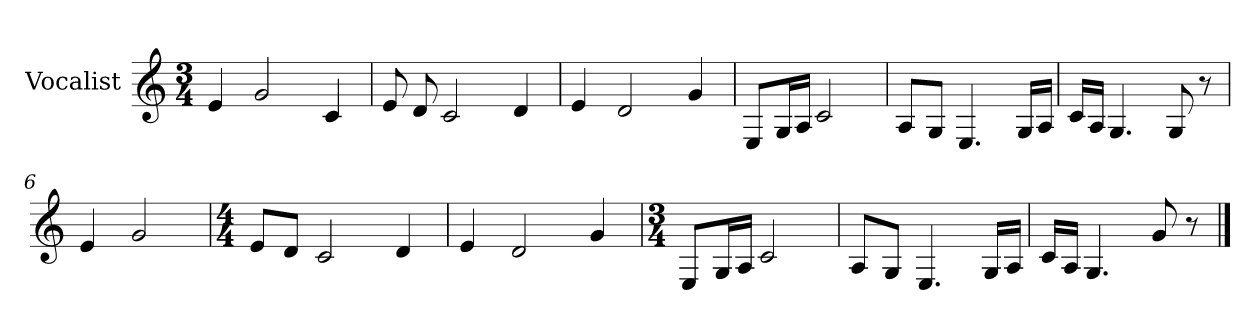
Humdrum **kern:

**kern
*part1
*staff1
*I"Vocalist
*k[]
*C:
*M3/4
=
4e
2g
4c
=1
8e
8d
2c
4d
=2
4e
2d
4g
=3
8EL
16GL
16AJJ
2c
=4
8AL
8GJ
4.E
16GLL
16AJJ
=5
16cLL
16AJJ
4.G
8G
8r
=6
4e
2g
=7
*M4/4
8eL
8dJ
2c
4d
=8
4e
2d
4g
=9
*M3/4
8EL
16GL
16AJJ
2c
=10
8AL
8GJ
4.E
16GLL
16AJJ
=11
16cLL
16AJJ
4.G
8g
8r
==
*-
